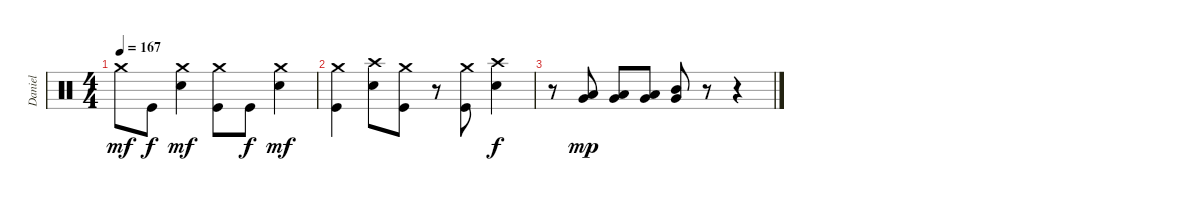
\track ("Daniel" "Daniel") {instrument percussion}
\staff {score}
\articulation defaults
\ts (4 4)
\tempo 167
\clef neutral
\ks c "Crash medium (hit)".8{dy mf} "Kick (hit)".8{dy f}
("Electric Snare (hit)" "Crash medium (hit)").4{dy mf} ("Kick (hit)" "Crash medium (hit)").8 "Kick (hit)".8{dy f} ("Electric Snare (hit)" "Crash medium (hit)").4{dy mf} |
("Kick (hit)" "Crash medium (hit)").4 ("Electric Snare (hit)" "Crash high (hit)").8 ("Kick (hit)" "Crash medium (hit)").8 r.8 ("Kick (hit)" "Crash medium (hit)").8 ("Electric Snare (hit)" "Crash high (hit)").4{dy f} |
r.8 ("Very Low Tom (hit)" "Low Tom (hit)").8{dy mp} ("Very Low Tom (hit)" "Low Tom (hit)").8 ("Very Low Tom (hit)" "Low Tom (hit)").8 ("Very Low Tom (hit)" "Mid Tom (hit)").8 r.8 r.4
